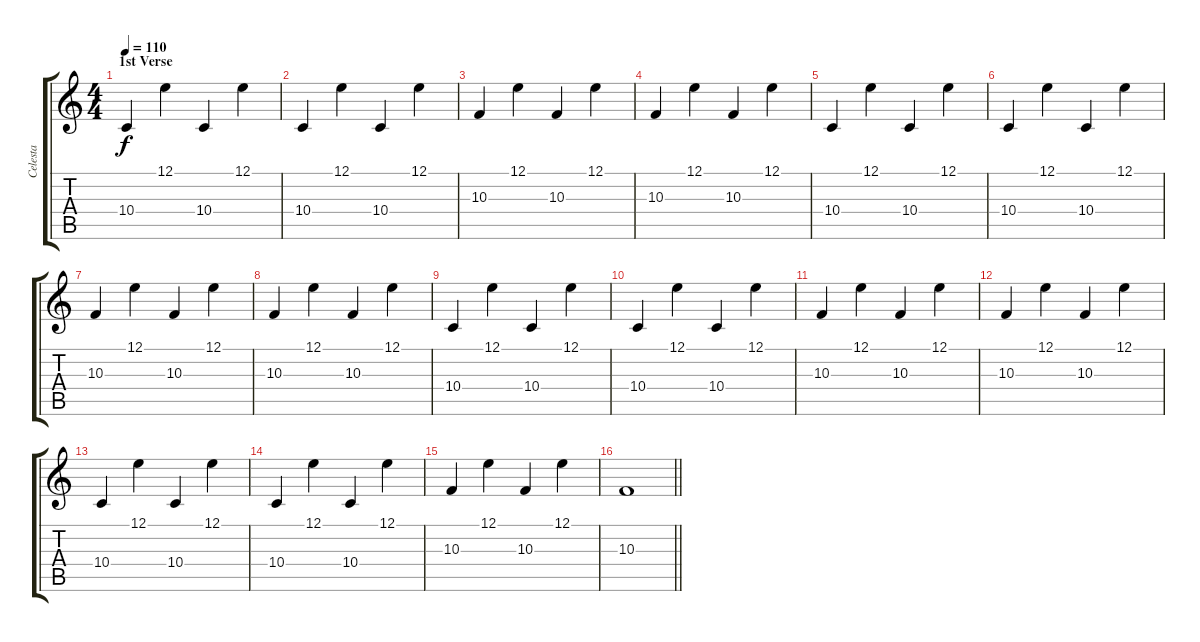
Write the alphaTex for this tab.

\track ("Celesta" "Celesta") {instrument celesta}
\staff {score tabs}
\tuning (E4 B3 G3 D3 A2 E2) {hide}
\ts (4 4)
\section ("" "1st Verse")
\tempo 110
\clef g2
\ks c
10.4.4{dy f} 12.1.4 10.4.4 12.1.4 |
10.4.4 12.1.4 10.4.4 12.1.4 |
10.3.4 12.1.4 10.3.4 12.1.4 |
10.3.4 12.1.4 10.3.4 12.1.4 |
10.4.4 12.1.4 10.4.4 12.1.4 |
10.4.4 12.1.4 10.4.4 12.1.4 |
10.3.4 12.1.4 10.3.4 12.1.4 |
10.3.4 12.1.4 10.3.4 12.1.4 |
10.4.4 12.1.4 10.4.4 12.1.4 |
10.4.4 12.1.4 10.4.4 12.1.4 |
10.3.4 12.1.4 10.3.4 12.1.4 |
10.3.4 12.1.4 10.3.4 12.1.4 |
10.4.4 12.1.4 10.4.4 12.1.4 |
10.4.4 12.1.4 10.4.4 12.1.4 |
10.3.4 12.1.4 10.3.4 12.1.4 |
\barLineRight lightlight
10.3.1
